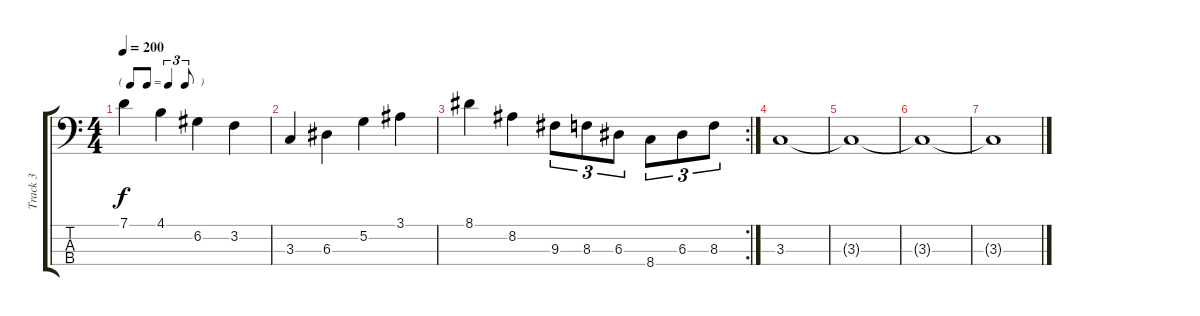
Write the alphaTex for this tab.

\track ("Track 3" "Track 3") {instrument electricbassfinger}
\staff {score tabs}
\tuning (G2 D2 A1 E1) {hide}
\ts (4 4)
\tf triplet8th
\tempo 200
\clef f4
\ks c
7.1.4{dy f} 4.1.4 6.2.4 3.2.4 |
3.3.4 6.3.4 5.2.4 3.1.4 |
\rc 2
8.1.4 8.2.4 9.3.8{tu (3 2)} 8.3.8{tu (3 2)} 6.3.8{tu (3 2)} 8.4.8{tu (3 2)} 6.3.8{tu (3 2)} 8.3.8{tu (3 2)} |
3.3.1 |
3.3{t}.1 |
3.3{t}.1 |
3.3{t}.1
